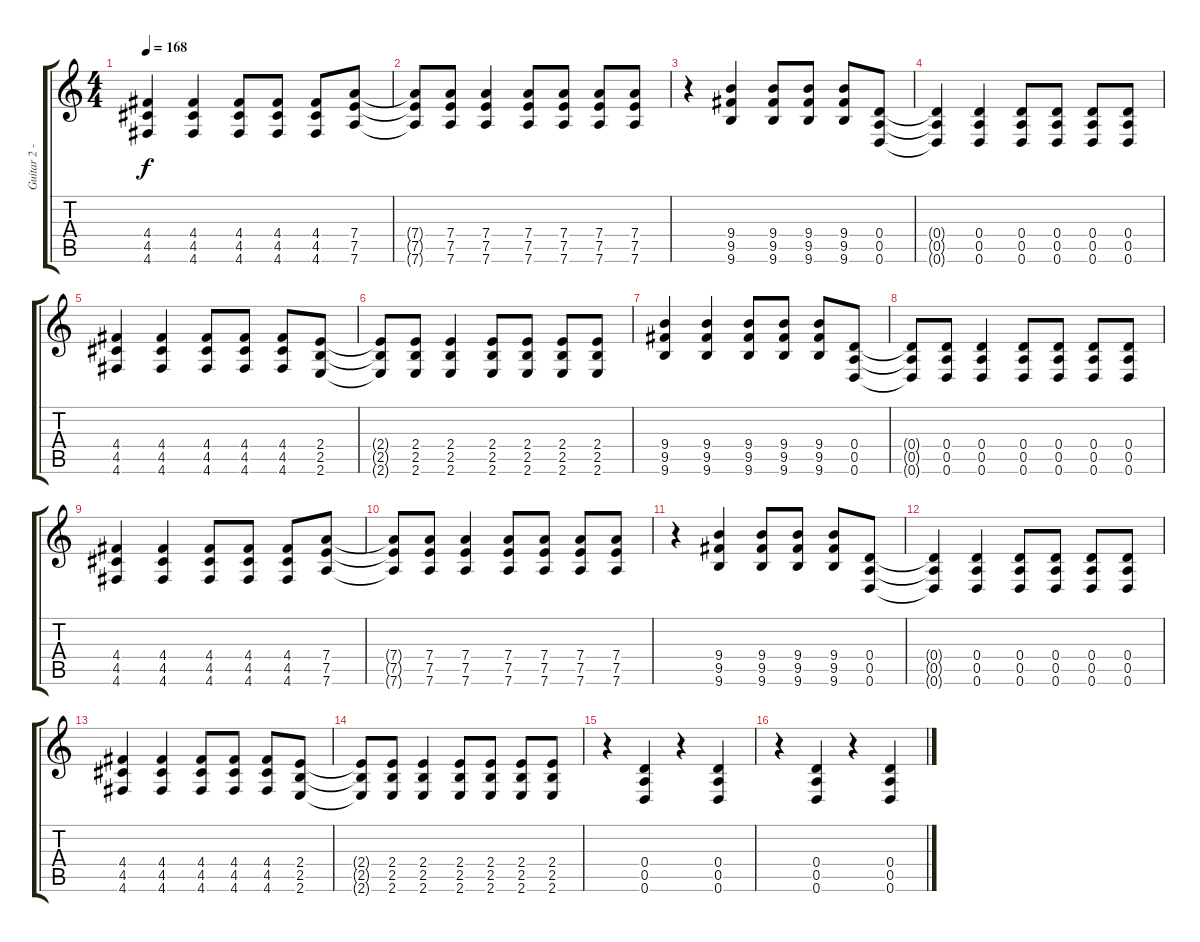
\track ("Guitar 2 - Doubled" "Guitar 2 -") {instrument overdrivenguitar}
\staff {score tabs}
\tuning (E4 B3 G3 D3 A2 D2) {hide}
\ts (4 4)
\tempo 168
\clef g2
\ks c
(4.4 4.5 4.6).4{dy f} (4.4 4.5 4.6).4 (4.4 4.5 4.6).8 (4.4 4.5 4.6).8 (4.4 4.5 4.6).8 (7.4 7.5 7.6).8 |
(7.4{t} 7.5{t} 7.6{t}).8 (7.4 7.5 7.6).8 (7.4 7.5 7.6).4 (7.4 7.5 7.6).8 (7.4 7.5 7.6).8 (7.4 7.5 7.6).8 (7.4 7.5 7.6).8 |
r.4 (9.4 9.5 9.6).4 (9.4 9.5 9.6).8 (9.4 9.5 9.6).8 (9.4 9.5 9.6).8 (0.4 0.5 0.6).8 |
(0.4{t} 0.5{t} 0.6{t}).4 (0.4 0.5 0.6).4 (0.4 0.5 0.6).8 (0.4 0.5 0.6).8 (0.4 0.5 0.6).8 (0.4 0.5 0.6).8 |
(4.4 4.5 4.6).4 (4.4 4.5 4.6).4 (4.4 4.5 4.6).8 (4.4 4.5 4.6).8 (4.4 4.5 4.6).8 (2.4 2.5 2.6).8 |
(2.4{t} 2.5{t} 2.6{t}).8 (2.4 2.5 2.6).8 (2.4 2.5 2.6).4 (2.4 2.5 2.6).8 (2.4 2.5 2.6).8 (2.4 2.5 2.6).8 (2.4 2.5 2.6).8 |
(9.4 9.5 9.6).4{instrument overdrivenguitar} (9.4 9.5 9.6).4 (9.4 9.5 9.6).8 (9.4 9.5 9.6).8 (9.4 9.5 9.6).8 (0.4 0.5 0.6).8 |
(0.4{t} 0.5{t} 0.6{t}).8 (0.4 0.5 0.6).8 (0.4 0.5 0.6).4 (0.4 0.5 0.6).8 (0.4 0.5 0.6).8 (0.4 0.5 0.6).8 (0.4 0.5 0.6).8 |
(4.4 4.5 4.6).4 (4.4 4.5 4.6).4 (4.4 4.5 4.6).8 (4.4 4.5 4.6).8 (4.4 4.5 4.6).8 (7.4 7.5 7.6).8 |
(7.4{t} 7.5{t} 7.6{t}).8 (7.4 7.5 7.6).8 (7.4 7.5 7.6).4 (7.4 7.5 7.6).8 (7.4 7.5 7.6).8 (7.4 7.5 7.6).8 (7.4 7.5 7.6).8 |
r.4 (9.4 9.5 9.6).4 (9.4 9.5 9.6).8 (9.4 9.5 9.6).8 (9.4 9.5 9.6).8 (0.4 0.5 0.6).8 |
(0.4{t} 0.5{t} 0.6{t}).4 (0.4 0.5 0.6).4 (0.4 0.5 0.6).8 (0.4 0.5 0.6).8 (0.4 0.5 0.6).8 (0.4 0.5 0.6).8 |
(4.4 4.5 4.6).4 (4.4 4.5 4.6).4 (4.4 4.5 4.6).8 (4.4 4.5 4.6).8 (4.4 4.5 4.6).8 (2.4 2.5 2.6).8 |
(2.4{t} 2.5{t} 2.6{t}).8 (2.4 2.5 2.6).8 (2.4 2.5 2.6).4 (2.4 2.5 2.6).8 (2.4 2.5 2.6).8 (2.4 2.5 2.6).8 (2.4 2.5 2.6).8 |
r.4 (0.4 0.5 0.6).4 r.4 (0.4 0.5 0.6).4 |
r.4 (0.4 0.5 0.6).4 r.4 (0.4 0.5 0.6).4
